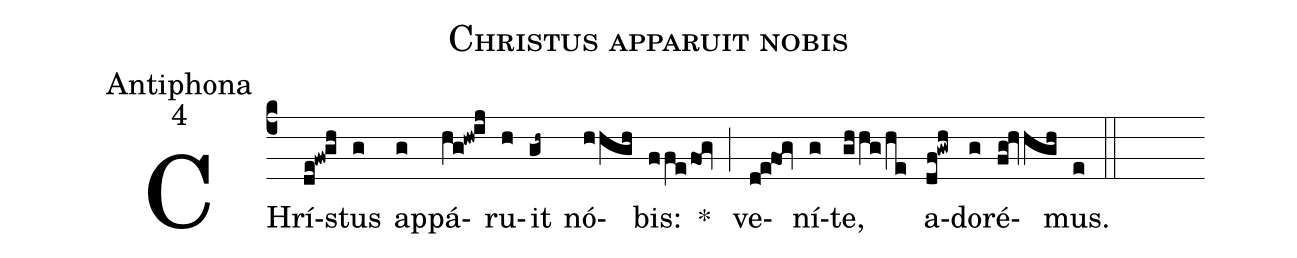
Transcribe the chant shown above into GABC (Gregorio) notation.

name:Christus apparuit nobis;
office-part:Antiphona;
mode:4;
%%
(c4)CHrí(de!fw!gh)stus(g) ap(g)pá(hg!hw!ij)ru(h)it(gh~) nó(hhgh)bis:(ffe/fo@gv) * (;) ve(d!e@fo@gv)ní(g)te,(gh/hg/he) a(df!gwh)do(g)ré(fg!hvhgh)mus.(e) (::)
